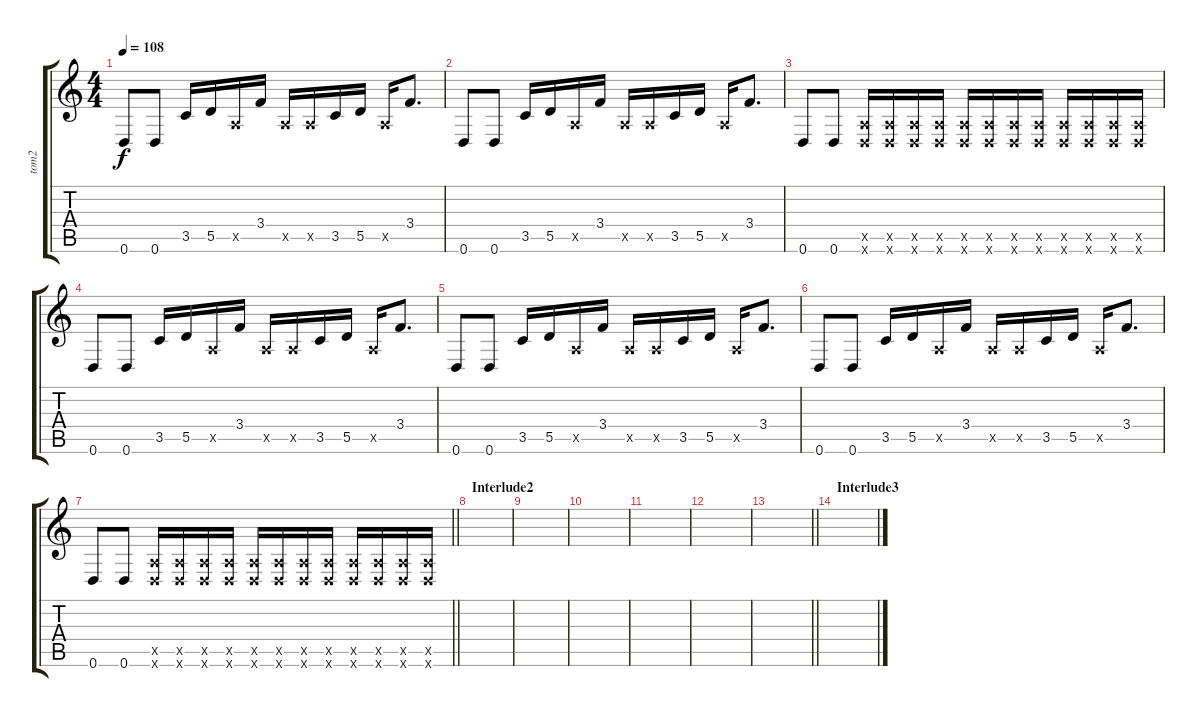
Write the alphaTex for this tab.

\track ("tom2" "tom2") {instrument distortionguitar}
\staff {score tabs}
\tuning (E4 B3 G3 D3 A2 D2) {hide}
\ts (4 4)
\tempo 108
\clef g2
\ks c
0.6.8{dy f} 0.6.8 3.5.16 5.5.16 0.5{x}.16 3.4.16 0.5{x}.16 0.5{x}.16 3.5.16 5.5.16 0.5{x}.16 3.4.8{d} |
0.6.8 0.6.8 3.5.16 5.5.16 0.5{x}.16 3.4.16 0.5{x}.16 0.5{x}.16 3.5.16 5.5.16 0.5{x}.16 3.4.8{d} |
0.6.8 0.6.8 (0.5{x} 0.6{x}).16 (0.5{x} 0.6{x}).16 (0.5{x} 0.6{x}).16 (0.5{x} 0.6{x}).16 (0.5{x} 0.6{x}).16 (0.5{x} 0.6{x}).16 (0.5{x} 0.6{x}).16 (0.5{x} 0.6{x}).16 (0.5{x} 0.6{x}).16 (0.5{x} 0.6{x}).16 (0.5{x} 0.6{x}).16 (0.5{x} 0.6{x}).16 |
0.6.8 0.6.8 3.5.16 5.5.16 0.5{x}.16 3.4.16 0.5{x}.16 0.5{x}.16 3.5.16 5.5.16 0.5{x}.16 3.4.8{d} |
0.6.8 0.6.8 3.5.16 5.5.16 0.5{x}.16 3.4.16 0.5{x}.16 0.5{x}.16 3.5.16 5.5.16 0.5{x}.16 3.4.8{d} |
0.6.8 0.6.8 3.5.16 5.5.16 0.5{x}.16 3.4.16 0.5{x}.16 0.5{x}.16 3.5.16 5.5.16 0.5{x}.16 3.4.8{d} |
\barLineRight lightlight
0.6.8 0.6.8 (0.5{x} 0.6{x}).16 (0.5{x} 0.6{x}).16 (0.5{x} 0.6{x}).16 (0.5{x} 0.6{x}).16 (0.5{x} 0.6{x}).16 (0.5{x} 0.6{x}).16 (0.5{x} 0.6{x}).16 (0.5{x} 0.6{x}).16 (0.5{x} 0.6{x}).16 (0.5{x} 0.6{x}).16 (0.5{x} 0.6{x}).16 (0.5{x} 0.6{x}).16 |
\section ("" "Interlude2")
|
|
|
|
|
\barLineRight lightlight
|
\section ("" "Interlude3")
